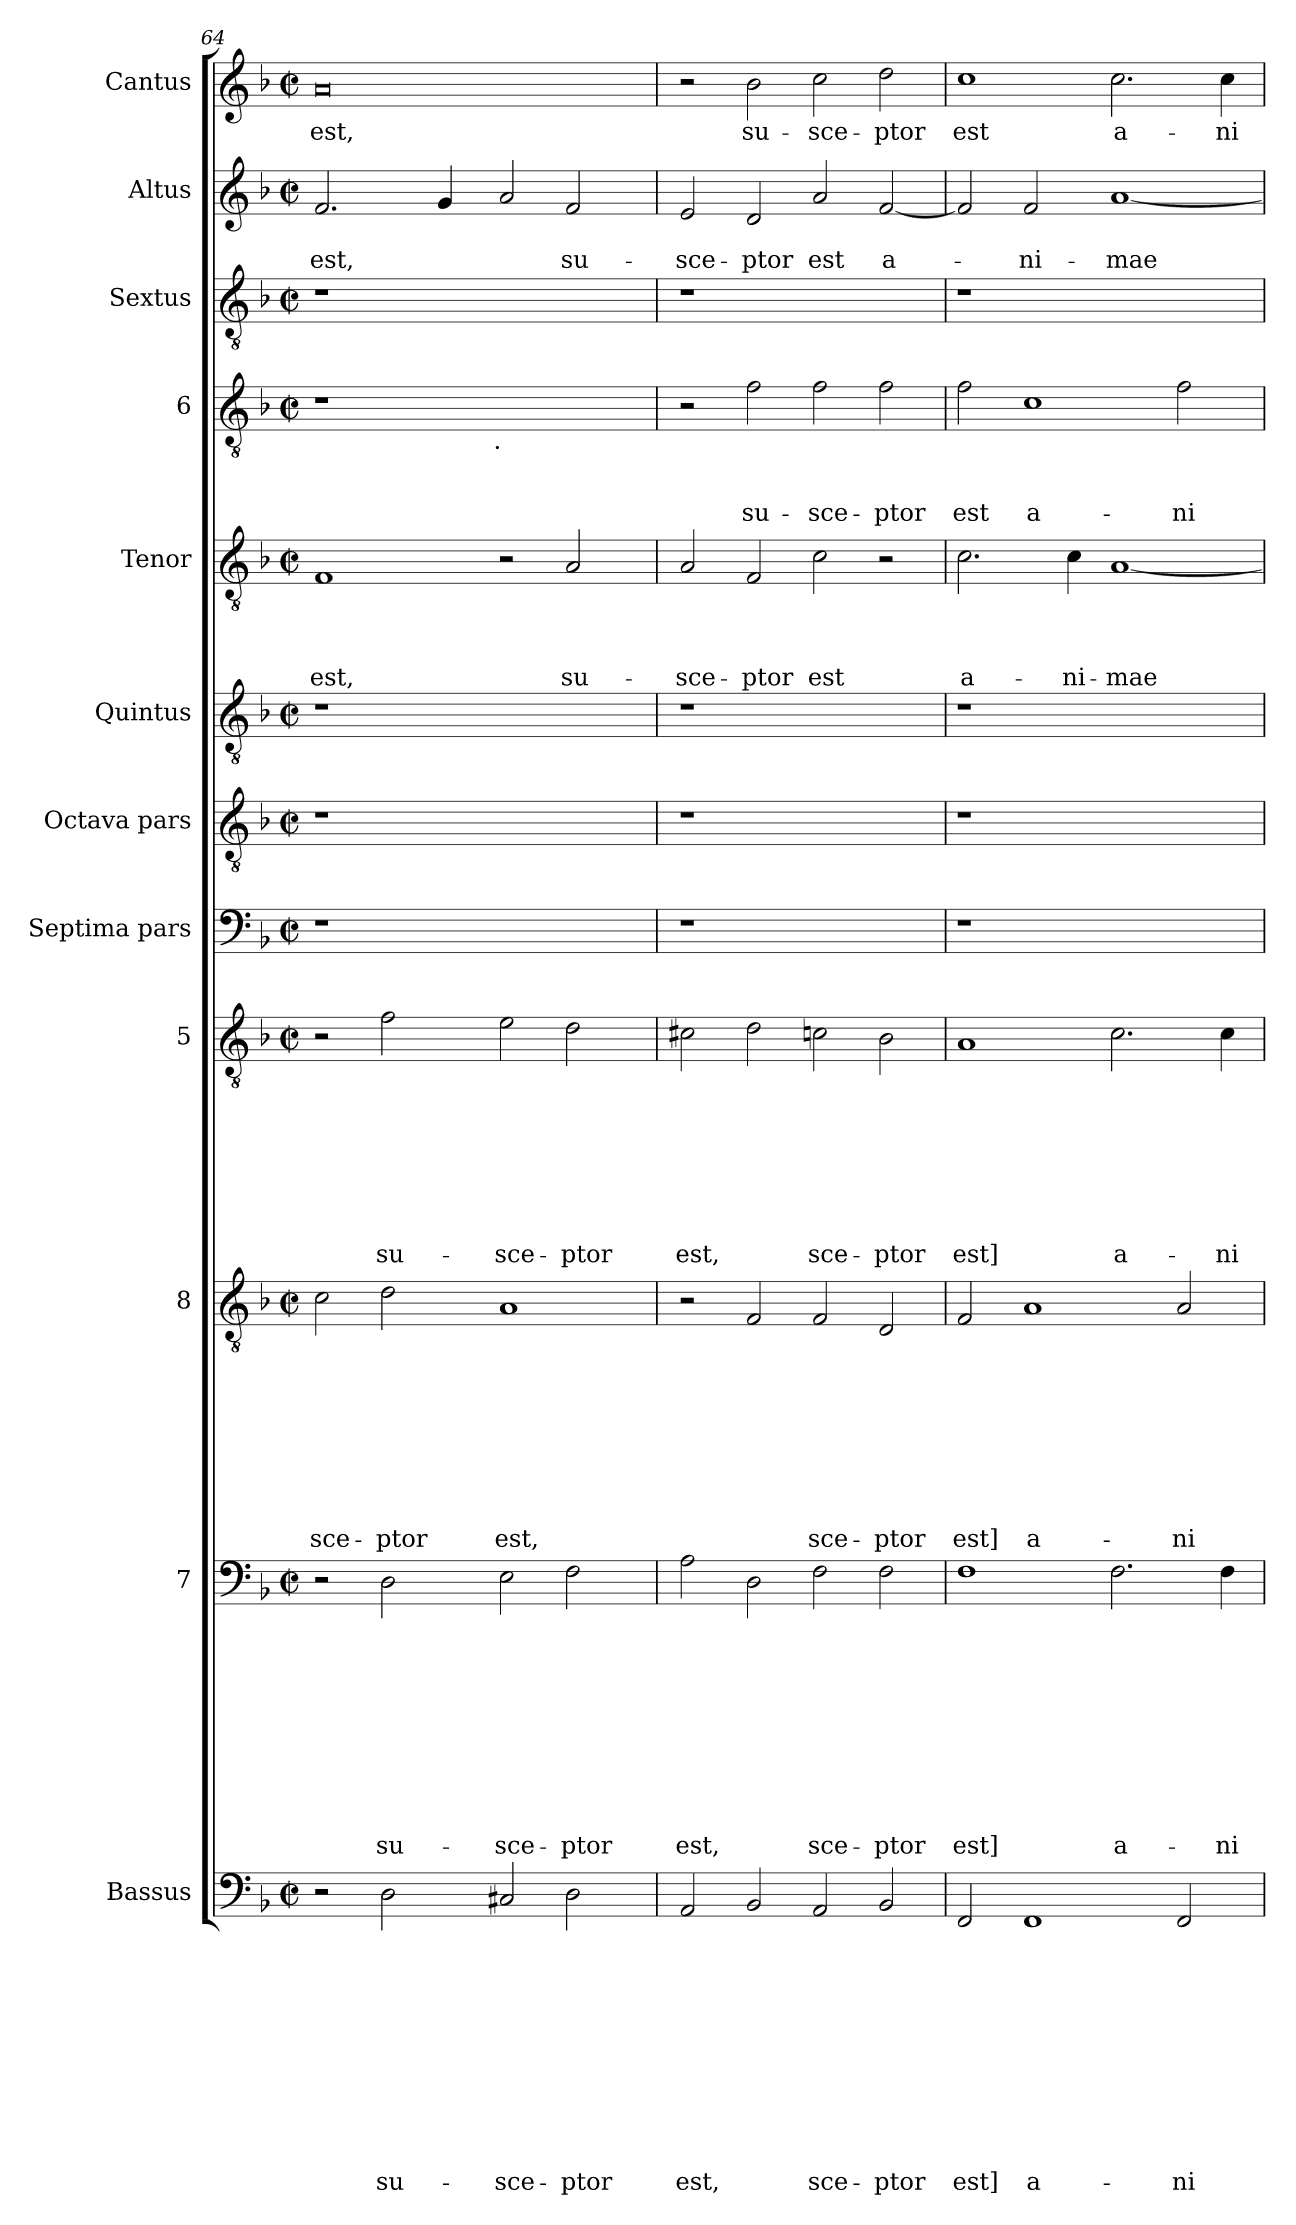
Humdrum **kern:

**kern	**text	**text	**text	**text	**text	**text	**text	**text	**text	**text	**text	**kern	**text	**text	**text	**text	**text	**text	**text	**text	**text	**text	**kern	**text	**text	**text	**text	**text	**text	**text	**text	**text	**kern	**text	**text	**text	**text	**text	**text	**text	**text	**kern	**kern	**kern	**kern	**text	**text	**text	**text	**kern	**text	**text	**text	**kern	**kern	**text	**text	**kern	**text
*part12	*part12	*part12	*part12	*part12	*part12	*part12	*part12	*part12	*part12	*part12	*part12	*part11	*part11	*part11	*part11	*part11	*part11	*part11	*part11	*part11	*part11	*part11	*part10	*part10	*part10	*part10	*part10	*part10	*part10	*part10	*part10	*part10	*part9	*part9	*part9	*part9	*part9	*part9	*part9	*part9	*part9	*part8	*part7	*part6	*part5	*part5	*part5	*part5	*part5	*part4	*part4	*part4	*part4	*part3	*part2	*part2	*part2	*part1	*part1
*staff12	*staff12	*staff12	*staff12	*staff12	*staff12	*staff12	*staff12	*staff12	*staff12	*staff12	*staff12	*staff11	*staff11	*staff11	*staff11	*staff11	*staff11	*staff11	*staff11	*staff11	*staff11	*staff11	*staff10	*staff10	*staff10	*staff10	*staff10	*staff10	*staff10	*staff10	*staff10	*staff10	*staff9	*staff9	*staff9	*staff9	*staff9	*staff9	*staff9	*staff9	*staff9	*staff8	*staff7	*staff6	*staff5	*staff5	*staff5	*staff5	*staff5	*staff4	*staff4	*staff4	*staff4	*staff3	*staff2	*staff2	*staff2	*staff1	*staff1
*I"Bassus	*	*	*	*	*	*	*	*	*	*	*	*I"7	*	*	*	*	*	*	*	*	*	*	*I"8	*	*	*	*	*	*	*	*	*	*I"5	*	*	*	*	*	*	*	*	*I"Septima pars	*I"Octava pars	*I"Quintus	*I"Tenor	*	*	*	*	*I"6	*	*	*	*I"Sextus	*I"Altus	*	*	*I"Cantus	*
*I'B.	*	*	*	*	*	*	*	*	*	*	*	*	*	*	*	*	*	*	*	*	*	*	*	*	*	*	*	*	*	*	*	*	*	*	*	*	*	*	*	*	*	*	*	*	*I'T.	*	*	*	*	*	*	*	*	*	*I'A.	*	*	*I'C.	*
!!LO:PB:g=z
*clefF4	*	*	*	*	*	*	*	*	*	*	*	*clefF4	*	*	*	*	*	*	*	*	*	*	*clefGv2	*	*	*	*	*	*	*	*	*	*clefGv2	*	*	*	*	*	*	*	*	*clefF4	*clefGv2	*clefGv2	*clefGv2	*	*	*	*	*clefGv2	*	*	*	*clefGv2	*clefG2	*	*	*clefG2	*
*k[b-]	*	*	*	*	*	*	*	*	*	*	*	*k[b-]	*	*	*	*	*	*	*	*	*	*	*k[b-]	*	*	*	*	*	*	*	*	*	*k[b-]	*	*	*	*	*	*	*	*	*k[b-]	*k[b-]	*k[b-]	*k[b-]	*	*	*	*	*k[b-]	*	*	*	*k[b-]	*k[b-]	*	*	*k[b-]	*
*F:	*	*	*	*	*	*	*	*	*	*	*	*F:	*	*	*	*	*	*	*	*	*	*	*F:	*	*	*	*	*	*	*	*	*	*F:	*	*	*	*	*	*	*	*	*F:	*F:	*F:	*F:	*	*	*	*	*F:	*	*	*	*F:	*F:	*	*	*F:	*
*M2/2	*	*	*	*	*	*	*	*	*	*	*	*M2/2	*	*	*	*	*	*	*	*	*	*	*M2/2	*	*	*	*	*	*	*	*	*	*M2/2	*	*	*	*	*	*	*	*	*M2/2	*M2/2	*M2/2	*M2/2	*	*	*	*	*M2/2	*	*	*	*M2/2	*M2/2	*	*	*M2/2	*
*met(c|)	*	*	*	*	*	*	*	*	*	*	*	*met(c|)	*	*	*	*	*	*	*	*	*	*	*met(c|)	*	*	*	*	*	*	*	*	*	*met(c|)	*	*	*	*	*	*	*	*	*met(c|)	*met(c|)	*met(c|)	*met(c|)	*	*	*	*	*met(c|)	*	*	*	*met(c|)	*met(c|)	*	*	*met(c|)	*
=64	=64	=64	=64	=64	=64	=64	=64	=64	=64	=64	=64	=64	=64	=64	=64	=64	=64	=64	=64	=64	=64	=64	=64	=64	=64	=64	=64	=64	=64	=64	=64	=64	=64	=64	=64	=64	=64	=64	=64	=64	=64	=64	=64	=64	=64	=64	=64	=64	=64	=64	=64	=64	=64	=64	=64	=64	=64	=64	=64
!	!	!	!	!	!	!	!	!	!	!	!	!	!	!	!	!	!	!	!	!	!	!	!	!	!	!	!	!	!	!	!	!LO:LY:b	!	!	!	!	!	!	!	!	!	!	!	!	!	!	!	!	!LO:LY:b	!	!	!	!	!	!	!	!LO:LY:b	!	!LO:LY:b
*	*	*	*	*	*	*	*	*	*	*	*	*	*	*	*	*	*	*	*	*	*	*	*	*	*	*	*	*	*	*	*	*	*	*	*	*	*	*	*	*	*	*	*	*	*	*	*	*	*	*^	*	*	*	*	*	*	*	*	*
2r	.	.	.	.	.	.	.	.	.	.	.	2r	.	.	.	.	.	.	.	.	.	.	2c\	.	.	.	.	.	.	.	.	-sce-	2r	.	.	.	.	.	.	.	.	1r	1r	1r	1F	.	.	.	est,	1r	3%2ryy	.	.	.	1r	2.f/	.	est,	0a	est,
!	!	!	!	!	!	!	!	!	!	!	!LO:LY:b	!	!	!	!	!	!	!	!	!	!	!LO:LY:b	!	!	!	!	!	!	!	!	!	!LO:LY:b	!	!	!	!	!	!	!	!	!LO:LY:b	!	!	!	!	!	!	!	!	!	!	!	!	!	!	!	!	!	!	!
2D\	.	.	.	.	.	.	.	.	.	.	su-	2D\	.	.	.	.	.	.	.	.	.	su-	2d\	.	.	.	.	.	.	.	.	-ptor	2f\	.	.	.	.	.	.	.	su-	.	.	.	.	.	.	.	.	.	.	.	.	.	.	.	.	.	.	.
.	.	.	.	.	.	.	.	.	.	.	.	.	.	.	.	.	.	.	.	.	.	.	.	.	.	.	.	.	.	.	.	.	.	.	.	.	.	.	.	.	.	.	.	.	.	.	.	.	.	.	6ryy	.	.	.	.	.	.	.	.	.
.	.	.	.	.	.	.	.	.	.	.	.	.	.	.	.	.	.	.	.	.	.	.	.	.	.	.	.	.	.	.	.	.	.	.	.	.	.	.	.	.	.	.	.	.	.	.	.	.	.	.	.	.	.	.	.	4g/	.	.	.	.
.	.	.	.	.	.	.	.	.	.	.	.	.	.	.	.	.	.	.	.	.	.	.	.	.	.	.	.	.	.	.	.	.	.	.	.	.	.	.	.	.	.	.	.	.	.	.	.	.	.	.	12...ryy	.	.	.	.	.	.	.	.	.
!	!	!	!	!	!	!	!	!	!	!	!	!	!	!	!	!	!	!	!	!	!	!	!	!	!	!	!	!	!	!	!	!	!	!	!	!	!	!	!	!	!	!	!	!	!	!	!	!	!	!	!LO:TX:b:t=.	!	!	!	!	!	!	!	!	!
.	.	.	.	.	.	.	.	.	.	.	.	.	.	.	.	.	.	.	.	.	.	.	.	.	.	.	.	.	.	.	.	.	.	.	.	.	.	.	.	.	.	.	.	.	.	.	.	.	.	.	3%2ryy	.	.	.	.	.	.	.	.	.
!	!	!	!	!	!	!	!	!	!	!	!LO:LY:b	!	!	!	!	!	!	!	!	!	!	!LO:LY:b	!	!	!	!	!	!	!	!	!	!LO:LY:b	!	!	!	!	!	!	!	!	!LO:LY:b	!	!	!	!	!	!	!	!	!	!	!	!	!	!	!	!	!	!	!
2C#X/	.	.	.	.	.	.	.	.	.	.	-sce-	2E\	.	.	.	.	.	.	.	.	.	-sce-	1A	.	.	.	.	.	.	.	.	est,	2e\	.	.	.	.	.	.	.	-sce-	1ryy	1ryy	1ryy	2r	.	.	.	.	1ryy	.	.	.	.	1ryy	2a/	.	.	.	.
!	!	!	!	!	!	!	!	!	!	!	!LO:LY:b	!	!	!	!	!	!	!	!	!	!	!LO:LY:b	!	!	!	!	!	!	!	!	!	!	!	!	!	!	!	!	!	!	!LO:LY:b	!	!	!	!	!	!	!	!LO:LY:b	!	!	!	!	!	!	!	!	!LO:LY:b	!	!
2D\	.	.	.	.	.	.	.	.	.	.	-ptor	2F\	.	.	.	.	.	.	.	.	.	-ptor	.	.	.	.	.	.	.	.	.	.	2d\	.	.	.	.	.	.	.	-ptor	.	.	.	2A/	.	.	.	su-	.	.	.	.	.	.	2f/	.	su-	.	.
.	.	.	.	.	.	.	.	.	.	.	.	.	.	.	.	.	.	.	.	.	.	.	.	.	.	.	.	.	.	.	.	.	.	.	.	.	.	.	.	.	.	.	.	.	.	.	.	.	.	.	3ryy	.	.	.	.	.	.	.	.	.
.	.	.	.	.	.	.	.	.	.	.	.	.	.	.	.	.	.	.	.	.	.	.	.	.	.	.	.	.	.	.	.	.	.	.	.	.	.	.	.	.	.	.	.	.	.	.	.	.	.	.	96ryy	.	.	.	.	.	.	.	.	.
=65	=65	=65	=65	=65	=65	=65	=65	=65	=65	=65	=65	=65	=65	=65	=65	=65	=65	=65	=65	=65	=65	=65	=65	=65	=65	=65	=65	=65	=65	=65	=65	=65	=65	=65	=65	=65	=65	=65	=65	=65	=65	=65	=65	=65	=65	=65	=65	=65	=65	=65	=65	=65	=65	=65	=65	=65	=65	=65	=65	=65
!	!	!	!	!	!	!	!	!	!	!	!LO:LY:b	!	!	!	!	!	!	!	!	!	!	!LO:LY:b	!	!	!	!	!	!	!	!	!	!	!	!	!	!	!	!	!	!	!LO:LY:b	!	!	!	!	!	!	!	!LO:LY:b	!	!	!	!	!	!	!	!	!LO:LY:b	!	!
*	*	*	*	*	*	*	*	*	*	*	*	*	*	*	*	*	*	*	*	*	*	*	*	*	*	*	*	*	*	*	*	*	*	*	*	*	*	*	*	*	*	*	*	*	*	*	*	*	*	*v	*v	*	*	*	*	*	*	*	*	*
2AA/	.	.	.	.	.	.	.	.	.	.	est,	2A\	.	.	.	.	.	.	.	.	.	est,	2r	.	.	.	.	.	.	.	.	.	2c#X\	.	.	.	.	.	.	.	est,	1r	1r	1r	2A/	.	.	.	-sce-	2r	.	.	.	1r	2e/	.	-sce-	2r	.
!	!	!	!	!	!	!	!	!	!	!	!	!	!	!	!	!	!	!	!	!	!	!	!	!	!	!	!	!	!	!	!	!	!	!	!	!	!	!	!	!	!	!	!	!	!	!	!	!	!LO:LY:b	!	!	!	!LO:LY:b	!	!	!	!LO:LY:b	!	!LO:LY:b
2BB-/	.	.	.	.	.	.	.	.	.	.	.	2D\	.	.	.	.	.	.	.	.	.	.	2F/	.	.	.	.	.	.	.	.	.	2d\	.	.	.	.	.	.	.	.	.	.	.	2F/	.	.	.	-ptor	2f\	.	.	su-	.	2d/	.	-ptor	2b-\	su-
!	!	!	!	!	!	!	!	!	!	!	!LO:LY:b	!	!	!	!	!	!	!	!	!	!	!LO:LY:b	!	!	!	!	!	!	!	!	!	!LO:LY:b	!	!	!	!	!	!	!	!	!LO:LY:b	!	!	!	!	!	!	!	!LO:LY:b	!	!	!	!LO:LY:b	!	!	!	!LO:LY:b	!	!LO:LY:b
2AA/	.	.	.	.	.	.	.	.	.	.	sce-	2F\	.	.	.	.	.	.	.	.	.	sce-	2F/	.	.	.	.	.	.	.	.	sce-	2cn\	.	.	.	.	.	.	.	sce-	1ryy	1ryy	1ryy	2c\	.	.	.	est	2f\	.	.	-sce-	1ryy	2a/	.	est	2cc\	-sce-
!	!	!	!	!	!	!	!	!	!	!	!LO:LY:b	!	!	!	!	!	!	!	!	!	!	!LO:LY:b	!	!	!	!	!	!	!	!	!	!LO:LY:b	!	!	!	!	!	!	!	!	!LO:LY:b	!	!	!	!	!	!	!	!	!	!	!	!LO:LY:b	!	!	!	!LO:LY:b	!	!LO:LY:b
2BB-/	.	.	.	.	.	.	.	.	.	.	-ptor	2F\	.	.	.	.	.	.	.	.	.	-ptor	2D/	.	.	.	.	.	.	.	.	-ptor	2B-\	.	.	.	.	.	.	.	-ptor	.	.	.	2r	.	.	.	.	2f\	.	.	-ptor	.	[<2f/	.	a-	2dd\	-ptor
=66	=66	=66	=66	=66	=66	=66	=66	=66	=66	=66	=66	=66	=66	=66	=66	=66	=66	=66	=66	=66	=66	=66	=66	=66	=66	=66	=66	=66	=66	=66	=66	=66	=66	=66	=66	=66	=66	=66	=66	=66	=66	=66	=66	=66	=66	=66	=66	=66	=66	=66	=66	=66	=66	=66	=66	=66	=66	=66	=66
!	!	!	!	!	!	!	!	!	!	!	!LO:LY:b	!	!	!	!	!	!	!	!	!	!	!LO:LY:b	!	!	!	!	!	!	!	!	!	!LO:LY:b	!	!	!	!	!	!	!	!	!LO:LY:b	!	!	!	!	!	!	!	!LO:LY:b	!	!	!	!LO:LY:b	!	!	!	!	!	!LO:LY:b
2FF/	.	.	.	.	.	.	.	.	.	.	est]	1F	.	.	.	.	.	.	.	.	.	est]	2F/	.	.	.	.	.	.	.	.	est]	1A	.	.	.	.	.	.	.	est]	1r	1r	1r	2.c\	.	.	.	a-	2f\	.	.	est	1r	2f/]	.	.	1cc	est
!	!	!	!	!	!	!	!	!	!	!	!LO:LY:b	!	!	!	!	!	!	!	!	!	!	!	!	!	!	!	!	!	!	!	!	!LO:LY:b	!	!	!	!	!	!	!	!	!	!	!	!	!	!	!	!	!	!	!	!	!LO:LY:b	!	!	!	!LO:LY:b	!	!
1FF	.	.	.	.	.	.	.	.	.	.	a-	.	.	.	.	.	.	.	.	.	.	.	1A	.	.	.	.	.	.	.	.	a-	.	.	.	.	.	.	.	.	.	.	.	.	.	.	.	.	.	1c	.	.	a-	.	2f/	.	-ni-	.	.
!	!	!	!	!	!	!	!	!	!	!	!	!	!	!	!	!	!	!	!	!	!	!	!	!	!	!	!	!	!	!	!	!	!	!	!	!	!	!	!	!	!	!	!	!	!	!	!	!	!LO:LY:b	!	!	!	!	!	!	!	!	!	!
.	.	.	.	.	.	.	.	.	.	.	.	.	.	.	.	.	.	.	.	.	.	.	.	.	.	.	.	.	.	.	.	.	.	.	.	.	.	.	.	.	.	.	.	.	4c\	.	.	.	-ni-	.	.	.	.	.	.	.	.	.	.
!	!	!	!	!	!	!	!	!	!	!	!	!	!	!	!	!	!	!	!	!	!	!LO:LY:b	!	!	!	!	!	!	!	!	!	!	!	!	!	!	!	!	!	!	!LO:LY:b	!	!	!	!	!	!	!	!LO:LY:b	!	!	!	!	!	!	!	!LO:LY:b	!	!LO:LY:b
.	.	.	.	.	.	.	.	.	.	.	.	2.F\	.	.	.	.	.	.	.	.	.	a-	.	.	.	.	.	.	.	.	.	.	2.c\	.	.	.	.	.	.	.	a-	1ryy	1ryy	1ryy	[<1A	.	.	.	-mae	.	.	.	.	1ryy	[<1a	.	-mae	2.cc\	a-
!	!	!	!	!	!	!	!	!	!	!	!LO:LY:b	!	!	!	!	!	!	!	!	!	!	!	!	!	!	!	!	!	!	!	!	!LO:LY:b	!	!	!	!	!	!	!	!	!	!	!	!	!	!	!	!	!	!	!	!	!LO:LY:b	!	!	!	!	!	!
2FF/	.	.	.	.	.	.	.	.	.	.	-ni-	.	.	.	.	.	.	.	.	.	.	.	2A/	.	.	.	.	.	.	.	.	-ni-	.	.	.	.	.	.	.	.	.	.	.	.	.	.	.	.	.	2f\	.	.	-ni-	.	.	.	.	.	.
!	!	!	!	!	!	!	!	!	!	!	!	!	!	!	!	!	!	!	!	!	!	!LO:LY:b	!	!	!	!	!	!	!	!	!	!	!	!	!	!	!	!	!	!	!LO:LY:b	!	!	!	!	!	!	!	!	!	!	!	!	!	!	!	!	!	!LO:LY:b
.	.	.	.	.	.	.	.	.	.	.	.	4F\	.	.	.	.	.	.	.	.	.	-ni-	.	.	.	.	.	.	.	.	.	.	4c\	.	.	.	.	.	.	.	-ni-	.	.	.	.	.	.	.	.	.	.	.	.	.	.	.	.	4cc\	-ni-
=	=	=	=	=	=	=	=	=	=	=	=	=	=	=	=	=	=	=	=	=	=	=	=	=	=	=	=	=	=	=	=	=	=	=	=	=	=	=	=	=	=	=	=	=	=	=	=	=	=	=	=	=	=	=	=	=	=	=	=
*-	*-	*-	*-	*-	*-	*-	*-	*-	*-	*-	*-	*-	*-	*-	*-	*-	*-	*-	*-	*-	*-	*-	*-	*-	*-	*-	*-	*-	*-	*-	*-	*-	*-	*-	*-	*-	*-	*-	*-	*-	*-	*-	*-	*-	*-	*-	*-	*-	*-	*-	*-	*-	*-	*-	*-	*-	*-	*-	*-
